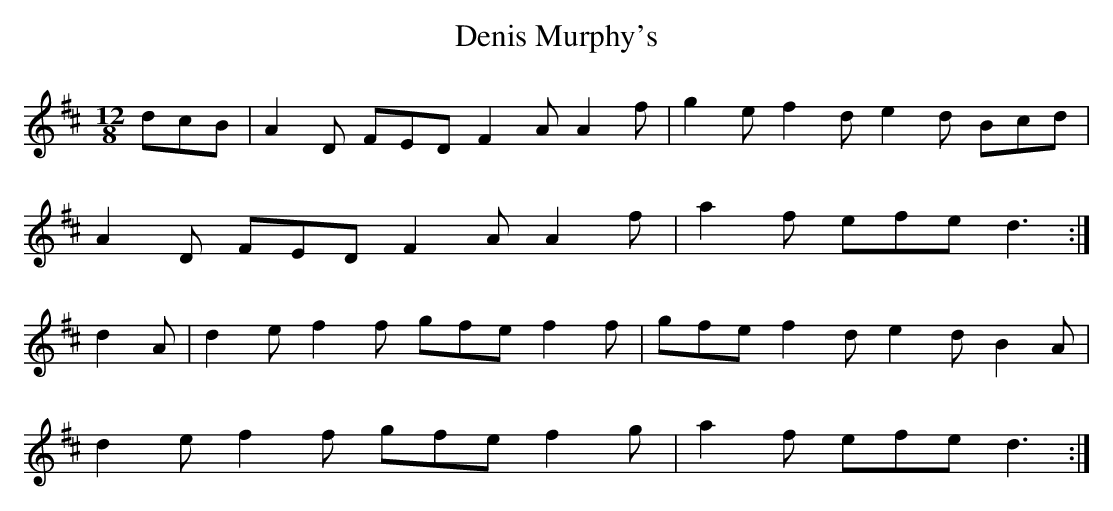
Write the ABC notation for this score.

X:1
T:Denis Murphy's
M:12/8
L:1/8
K:D Major
dcB|A2D FED F2A A2f|g2e f2d e2d Bcd|!
A2D FED F2A A2f|a2f efe d3:|!
d2A| d2e f2f gfe f2f|gfe f2d e2d B2A|!
d2e f2f gfe f2g|a2f efe d3:|!
